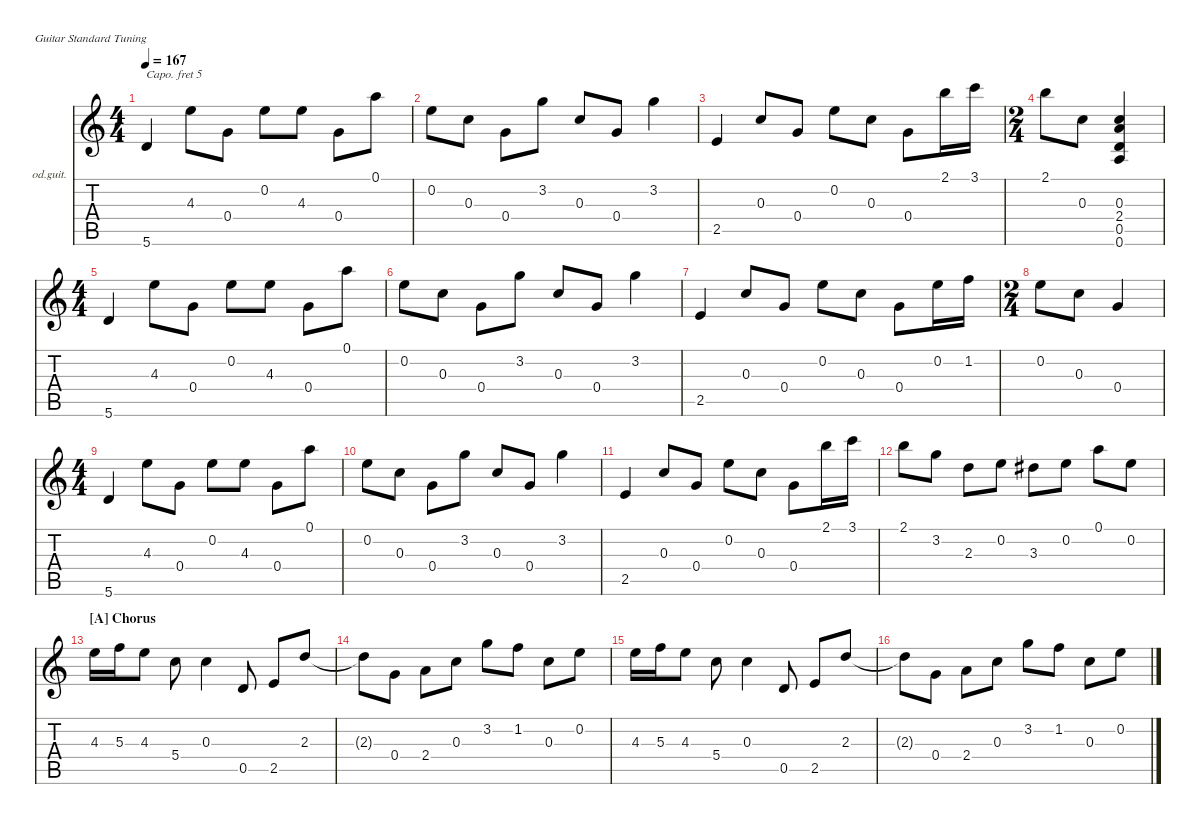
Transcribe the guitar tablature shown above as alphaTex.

\hideDynamics
\bracketExtendMode nobrackets
\firstSystemTrackNameOrientation horizontal
\otherSystemsTrackNameOrientation horizontal
\track ("Main Gt." "od.guit.") {instrument overdrivenguitar}
\staff {score tabs}
\capo 5
\tuning (E4 B3 G3 D3 A2 E2)
\ts (4 4)
\tempo 167
\clef g2
\ks aminor
5.6.4{dy mf beam Up} 4.3.8{beam Down} 0.4.8{beam Down} 0.2.8{beam Down} 4.3.8{beam Down} 0.4.8{beam Down} 0.1.8{beam Down} |
0.2.8{beam Down} 0.3.8{beam Down} 0.4.8{beam Down} 3.2.8{beam Down} 0.3.8{beam Up} 0.4.8{beam Up} 3.2.4{beam Down} |
2.5.4{beam Up} 0.3.8{beam Up} 0.4.8{beam Up} 0.2.8{beam Down} 0.3.8{beam Down} 0.4.8{beam Down} 2.1.16{beam Down} 3.1.16{beam Down} |
\ts (2 4)
2.1.8{beam Down} 0.3.8{beam Down} (2.4 0.5 0.6 0.3).4{beam Up} |
\ts (4 4)
5.6.4{beam Up} 4.3.8{beam Down} 0.4.8{beam Down} 0.2.8{beam Down} 4.3.8{beam Down} 0.4.8{beam Down} 0.1.8{beam Down} |
0.2.8{beam Down} 0.3.8{beam Down} 0.4.8{beam Down} 3.2.8{beam Down} 0.3.8{beam Up} 0.4.8{beam Up} 3.2.4{beam Down} |
2.5.4{beam Up} 0.3.8{beam Up} 0.4.8{beam Up} 0.2.8{beam Down} 0.3.8{beam Down} 0.4.8{beam Down} 0.2.16{beam Down} 1.2.16{beam Down} |
\ts (2 4)
0.2.8{beam Down} 0.3.8{beam Down} 0.4.4{beam Up} |
\ts (4 4)
5.6.4{beam Up} 4.3.8{beam Down} 0.4.8{beam Down} 0.2.8{beam Down} 4.3.8{beam Down} 0.4.8{beam Down} 0.1.8{beam Down} |
0.2.8{beam Down} 0.3.8{beam Down} 0.4.8{beam Down} 3.2.8{beam Down} 0.3.8{beam Up} 0.4.8{beam Up} 3.2.4{beam Down} |
2.5.4{beam Up} 0.3.8{beam Up} 0.4.8{beam Up} 0.2.8{beam Down} 0.3.8{beam Down} 0.4.8{beam Down} 2.1.16{beam Down} 3.1.16{beam Down} |
2.1.8{beam Down} 3.2.8{beam Down} 2.3.8{beam Down} 0.2.8{beam Down} 3.3{acc #}.8{beam Down} 0.2.8{beam Down} 0.1.8{beam Down} 0.2.8{beam Down} |
\section ("A" "Chorus")
4.3.16{beam Down} 5.3.16{beam Down} 4.3.8{beam Down} 5.4.8{beam Down} 0.3.4{beam Down} 0.5.8{beam Up} 2.5.8{beam Up} 2.3.8{beam Up} |
2.3{t}.8{beam Down} 0.4.8{beam Down} 2.4.8{beam Down} 0.3.8{beam Down} 3.2.8{beam Down} 1.2.8{beam Down} 0.3.8{beam Down} 0.2.8{beam Down} |
4.3.16{beam Down} 5.3.16{beam Down} 4.3.8{beam Down} 5.4.8{beam Down} 0.3.4{beam Down} 0.5.8{beam Up} 2.5.8{beam Up} 2.3.8{beam Up} |
2.3{t}.8{beam Down} 0.4.8{beam Down} 2.4.8{beam Down} 0.3.8{beam Down} 3.2.8{beam Down} 1.2.8{beam Down} 0.3.8{beam Down} 0.2.8{beam Down}
